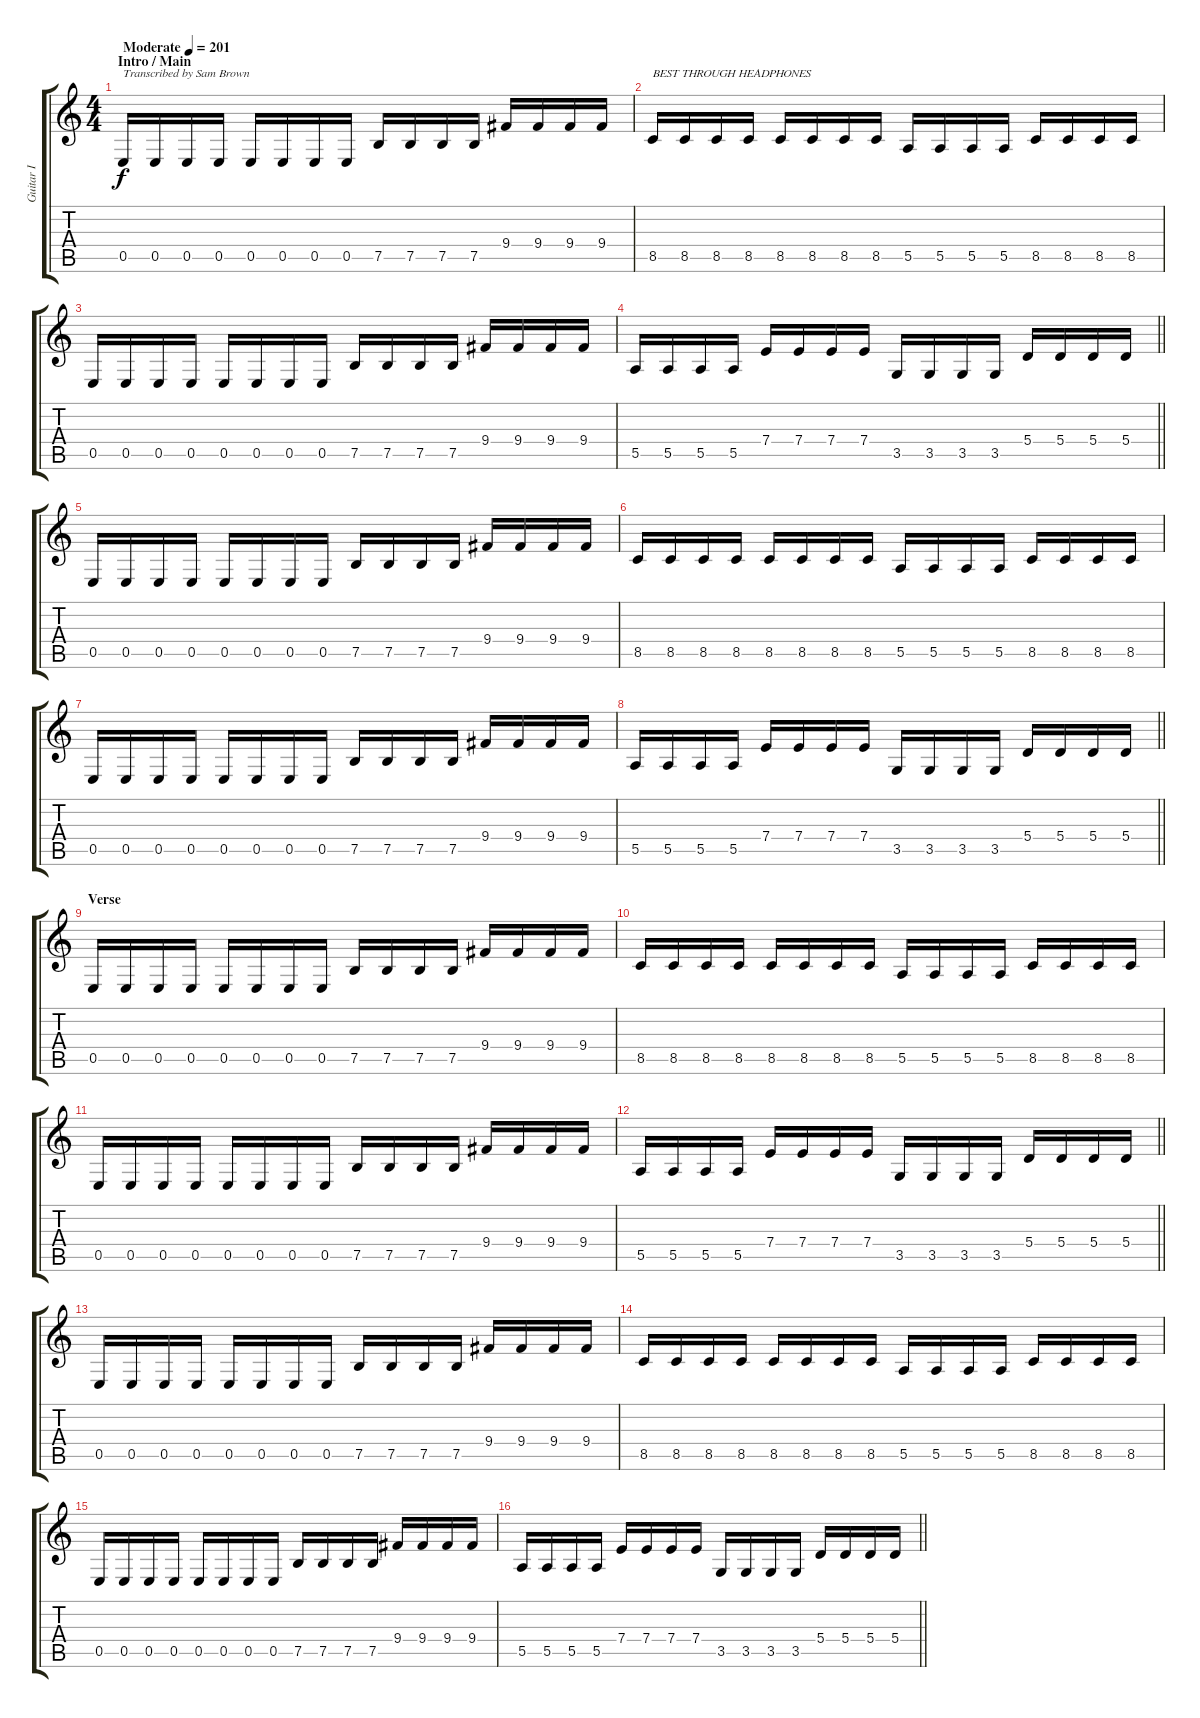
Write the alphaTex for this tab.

\track ("Guitar I" "Guitar I") {instrument distortionguitar}
\staff {score tabs}
\tuning (B3 Gb3 D3 A2 E2 B1) {hide}
\ts (4 4)
\section ("" "Intro / Main")
\tempo (201 "Moderate")
\clef g2
\ks c
0.5.16{txt "Transcribed by Sam Brown" dy f instrument distortionguitar} 0.5.16 0.5.16 0.5.16 0.5.16 0.5.16 0.5.16 0.5.16 7.5.16 7.5.16 7.5.16 7.5.16 9.4.16 9.4.16 9.4.16 9.4.16 |
8.5.16{txt "BEST THROUGH HEADPHONES"} 8.5.16 8.5.16 8.5.16 8.5.16 8.5.16 8.5.16 8.5.16 5.5.16 5.5.16 5.5.16 5.5.16 8.5.16 8.5.16 8.5.16 8.5.16 |
0.5.16 0.5.16 0.5.16 0.5.16 0.5.16 0.5.16 0.5.16 0.5.16 7.5.16 7.5.16 7.5.16 7.5.16 9.4.16 9.4.16 9.4.16 9.4.16 |
\barLineRight lightlight
5.5.16 5.5.16 5.5.16 5.5.16 7.4.16 7.4.16 7.4.16 7.4.16 3.5.16 3.5.16 3.5.16 3.5.16 5.4.16 5.4.16 5.4.16 5.4.16 |
\section ("" "")
0.5.16 0.5.16 0.5.16 0.5.16 0.5.16 0.5.16 0.5.16 0.5.16 7.5.16 7.5.16 7.5.16 7.5.16 9.4.16 9.4.16 9.4.16 9.4.16 |
8.5.16 8.5.16 8.5.16 8.5.16 8.5.16 8.5.16 8.5.16 8.5.16 5.5.16 5.5.16 5.5.16 5.5.16 8.5.16 8.5.16 8.5.16 8.5.16 |
0.5.16 0.5.16 0.5.16 0.5.16 0.5.16 0.5.16 0.5.16 0.5.16 7.5.16 7.5.16 7.5.16 7.5.16 9.4.16 9.4.16 9.4.16 9.4.16 |
\barLineRight lightlight
5.5.16 5.5.16 5.5.16 5.5.16 7.4.16 7.4.16 7.4.16 7.4.16 3.5.16 3.5.16 3.5.16 3.5.16 5.4.16 5.4.16 5.4.16 5.4.16 |
\section ("" "Verse")
0.5.16 0.5.16 0.5.16 0.5.16 0.5.16 0.5.16 0.5.16 0.5.16 7.5.16 7.5.16 7.5.16 7.5.16 9.4.16 9.4.16 9.4.16 9.4.16 |
8.5.16 8.5.16 8.5.16 8.5.16 8.5.16 8.5.16 8.5.16 8.5.16 5.5.16 5.5.16 5.5.16 5.5.16 8.5.16 8.5.16 8.5.16 8.5.16 |
0.5.16 0.5.16 0.5.16 0.5.16 0.5.16 0.5.16 0.5.16 0.5.16 7.5.16 7.5.16 7.5.16 7.5.16 9.4.16 9.4.16 9.4.16 9.4.16 |
\barLineRight lightlight
5.5.16 5.5.16 5.5.16 5.5.16 7.4.16 7.4.16 7.4.16 7.4.16 3.5.16 3.5.16 3.5.16 3.5.16 5.4.16 5.4.16 5.4.16 5.4.16 |
\section ("" "")
0.5.16 0.5.16 0.5.16 0.5.16 0.5.16 0.5.16 0.5.16 0.5.16 7.5.16 7.5.16 7.5.16 7.5.16 9.4.16 9.4.16 9.4.16 9.4.16 |
8.5.16 8.5.16 8.5.16 8.5.16 8.5.16 8.5.16 8.5.16 8.5.16 5.5.16 5.5.16 5.5.16 5.5.16 8.5.16 8.5.16 8.5.16 8.5.16 |
0.5.16 0.5.16 0.5.16 0.5.16 0.5.16 0.5.16 0.5.16 0.5.16 7.5.16 7.5.16 7.5.16 7.5.16 9.4.16 9.4.16 9.4.16 9.4.16 |
\barLineRight lightlight
5.5.16 5.5.16 5.5.16 5.5.16 7.4.16 7.4.16 7.4.16 7.4.16 3.5.16 3.5.16 3.5.16 3.5.16 5.4.16 5.4.16 5.4.16 5.4.16
